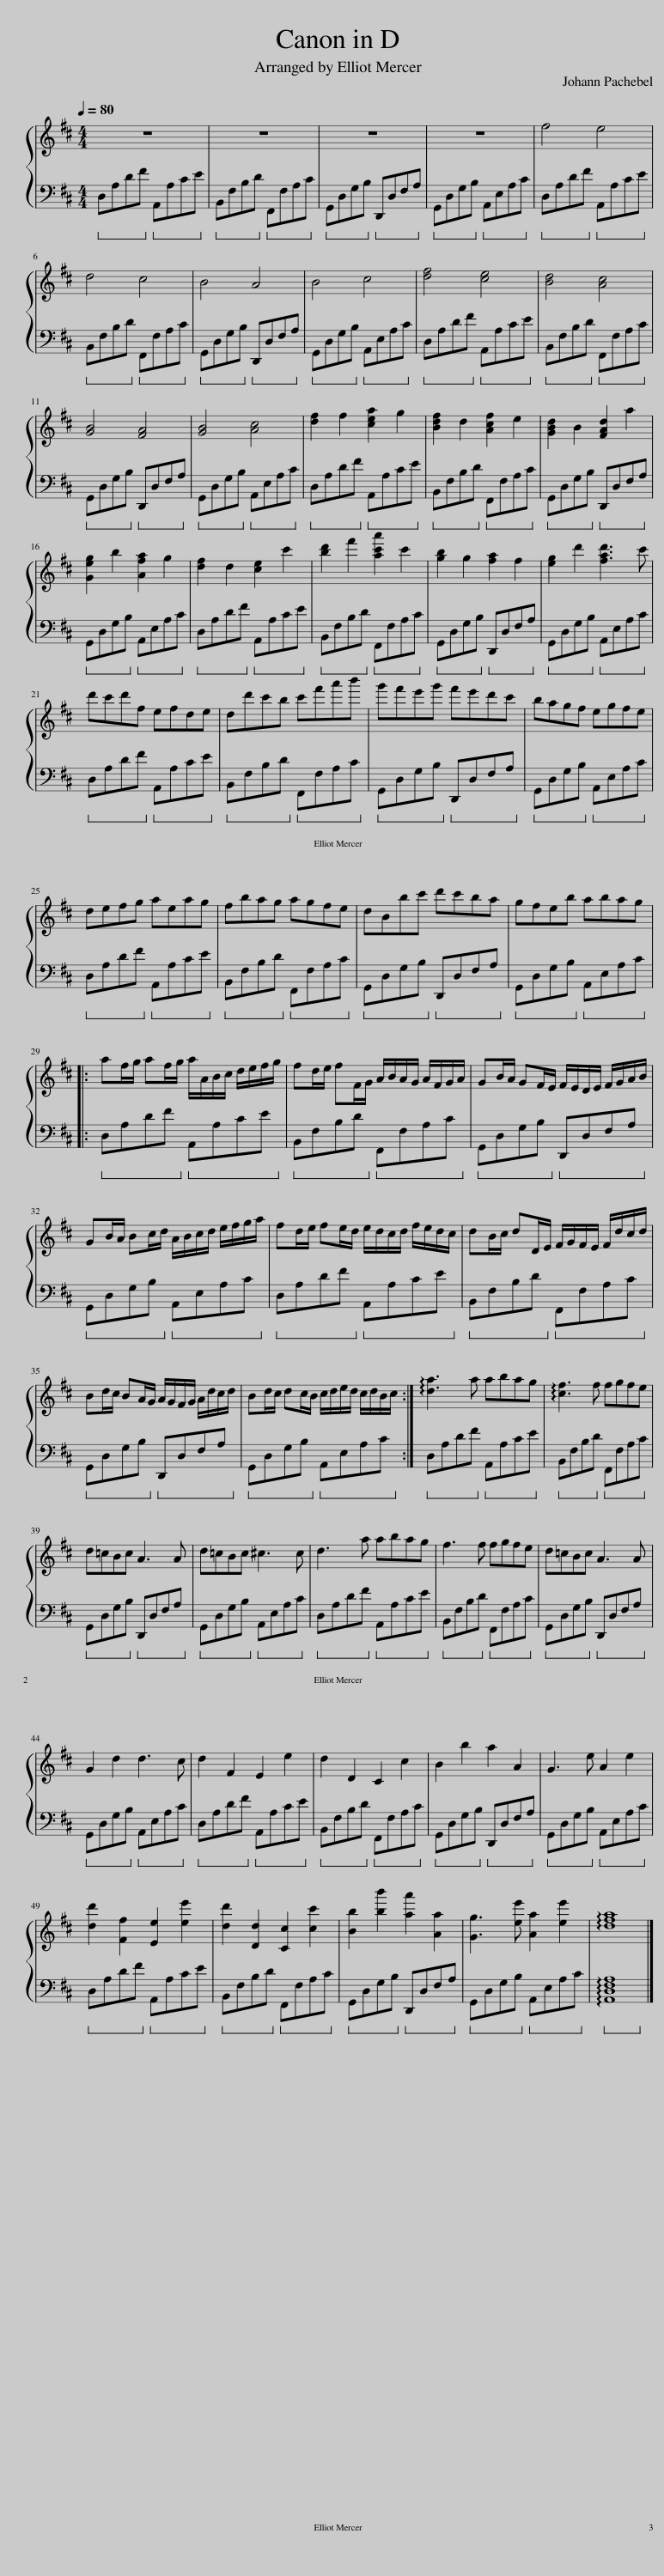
X:1
%%score { 1 | 2 }
L:1/8
Q:1/4=80
M:4/4
I:linebreak $
K:D
V:1 treble
V:2 bass
V:1
 z8 | z8 | z8 | z8 | f4 e4 |$ %5
 d4 c4 | B4 A4 | B4 c4 | [df]4 [ce]4 | [Bd]4 [Ac]4 |$ %10
 [GB]4 [FA]4 | [GB]4 [Ac]4 | [df]2 f2 [cea]2 g2 | [Bdf]2 d2 [Acf]2 e2 | [GBd]2 B2 [FAd]2 a2 |$ %15
 [Geg]2 b2 [Afa]2 g2 | [df]2 d2 [ce]2 c'2 | [bd']2 f'2 [ac'a']2 c'2 | [gb]2 g2 [fa]2 f2 | [eg]2 d'2 [fad']3 c' |$ %20
 d'c'd'f efde | dd'c'b c'f'a'b' | g'f'e'g' f'e'd'c' | bagf egfe |$ defg aeag | %25
 fbag agfe | dBbc' d'c'ba | gfeb abag |:$ af/g/ af/g/ a/A/B/c/ d/e/f/g/ | fd/e/ fF/G/ A/B/A/G/ A/F/G/A/ | %30
 GB/A/ GF/E/ F/E/D/E/ F/G/A/B/ |$ GB/A/ Bc/d/ A/B/c/d/ e/f/g/a/ | fd/e/ fe/d/ e/d/c/d/ f/e/d/c/ | dB/c/ dD/E/ F/G/F/E/ F/d/c/d/ |$ Bd/c/ BA/G/ A/G/F/G/ A/d/c/d/ | %35
 Bd/c/ dc/B/ c/d/e/d/ c/d/B/c/ :| !arpeggio![da]3 a abag | !arpeggio![cf]3 f fgfe |$ d=cBc A3 A | d=cBc ^c3 c | %40
 d3 a abag | f3 f fgfe | d=cBc A3 A |$ G2 d2 d3 c | d2 F2 E2 e2 | %45
 d2 D2 C2 c2 | B2 b2 a2 A2 | G3 e A2 e2 |$ [dd']2 [Ff]2 [Ee]2 [ee']2 | [dd']2 [Dd]2 [Cc]2 [cc']2 | %50
 [Bb]2 [bb']2 [aa']2 [Aa]2 | [Gg]3 [ee'] [Aa]2 [ee']2 | !arpeggio![dfa]8 |] %53
V:2
!ped! D,A,DF!ped-up!!ped! A,,A,CE!ped-up! |!ped! B,,F,B,D!ped-up!!ped! F,,F,A,C!ped-up! |!ped! G,,D,G,B,!ped-up!!ped! D,,D,F,A,!ped-up! |!ped! G,,D,G,B,!ped-up!!ped! A,,E,A,C!ped-up! |!ped! D,A,DF!ped-up!!ped! A,,A,CE!ped-up! |$ %5
!ped! B,,F,B,D!ped-up!!ped! F,,F,A,C!ped-up! |!ped! G,,D,G,B,!ped-up!!ped! D,,D,F,A,!ped-up! |!ped! G,,D,G,B,!ped-up!!ped! A,,E,A,C!ped-up! |!ped! D,A,DF!ped-up!!ped! A,,A,CE!ped-up! |!ped! B,,F,B,D!ped-up!!ped! F,,F,A,C!ped-up! |$ %10
!ped! G,,D,G,B,!ped-up!!ped! D,,D,F,A,!ped-up! |!ped! G,,D,G,B,!ped-up!!ped! A,,E,A,C!ped-up! |!ped! D,A,DF!ped-up!!ped! A,,A,CE!ped-up! |!ped! B,,F,B,D!ped-up!!ped! F,,F,A,C!ped-up! |!ped! G,,D,G,B,!ped-up!!ped! D,,D,F,A,!ped-up! |$ %15
!ped! G,,D,G,B,!ped-up!!ped! A,,E,A,C!ped-up! |!ped! D,A,DF!ped-up!!ped! A,,A,CE!ped-up! |!ped! B,,F,B,D!ped-up!!ped! F,,F,A,C!ped-up! |!ped! G,,D,G,B,!ped-up!!ped! D,,D,F,A,!ped-up! |!ped! G,,D,G,B,!ped-up!!ped! A,,E,A,C!ped-up! |$ %20
!ped! D,A,DF!ped-up!!ped! A,,A,CE!ped-up! |!ped! B,,F,B,D!ped-up!!ped! F,,F,A,C!ped-up! |!ped! G,,D,G,B,!ped-up!!ped! D,,D,F,A,!ped-up! |!ped! G,,D,G,B,!ped-up!!ped! A,,E,A,C!ped-up! |$!ped! D,A,DF!ped-up!!ped! A,,A,CE!ped-up! | %25
!ped! B,,F,B,D!ped-up!!ped! F,,F,A,C!ped-up! |!ped! G,,D,G,B,!ped-up!!ped! D,,D,F,A,!ped-up! |!ped! G,,D,G,B,!ped-up!!ped! A,,E,A,C!ped-up! |:$!ped! D,A,DF!ped-up!!ped! A,,A,CE!ped-up! |!ped! B,,F,B,D!ped-up!!ped! F,,F,A,C!ped-up! | %30
!ped! G,,D,G,B,!ped-up!!ped! D,,D,F,A,!ped-up! |$!ped! G,,D,G,B,!ped-up!!ped! A,,E,A,C!ped-up! |!ped! D,A,DF!ped-up!!ped! A,,A,CE!ped-up! |!ped! B,,F,B,D!ped-up!!ped! F,,F,A,C!ped-up! |$!ped! G,,D,G,B,!ped-up!!ped! D,,D,F,A,!ped-up! | %35
!ped! G,,D,G,B,!ped-up!!ped! A,,E,A,C!ped-up! :|!ped! D,A,DF!ped-up!!ped! A,,A,CE!ped-up! |!ped! B,,F,B,D!ped-up!!ped! F,,F,A,C!ped-up! |$!ped! G,,D,G,B,!ped-up!!ped! D,,D,F,A,!ped-up! |!ped! G,,D,G,B,!ped-up!!ped! A,,E,A,C!ped-up! | %40
!ped! D,A,DF!ped-up!!ped! A,,A,CE!ped-up! |!ped! B,,F,B,D!ped-up!!ped! F,,F,A,C!ped-up! |!ped! G,,D,G,B,!ped-up!!ped! D,,D,F,A,!ped-up! |$!ped! G,,D,G,B,!ped-up!!ped! A,,E,A,C!ped-up! |!ped! D,A,DF!ped-up!!ped! A,,A,CE!ped-up! | %45
!ped! B,,F,B,D!ped-up!!ped! F,,F,A,C!ped-up! |!ped! G,,D,G,B,!ped-up!!ped! D,,D,F,A,!ped-up! |!ped! G,,D,G,B,!ped-up!!ped! A,,E,A,C!ped-up! |$!ped! D,A,DF!ped-up!!ped! A,,A,CE!ped-up! |!ped! B,,F,B,D!ped-up!!ped! F,,F,A,C!ped-up! | %50
!ped! G,,D,G,B,!ped-up!!ped! D,,D,F,A,!ped-up! |!ped! G,,D,G,B,!ped-up!!ped! A,,E,A,C!ped-up! |!ped! !arpeggio![A,,D,F,A,]8!ped-up! |] %53
